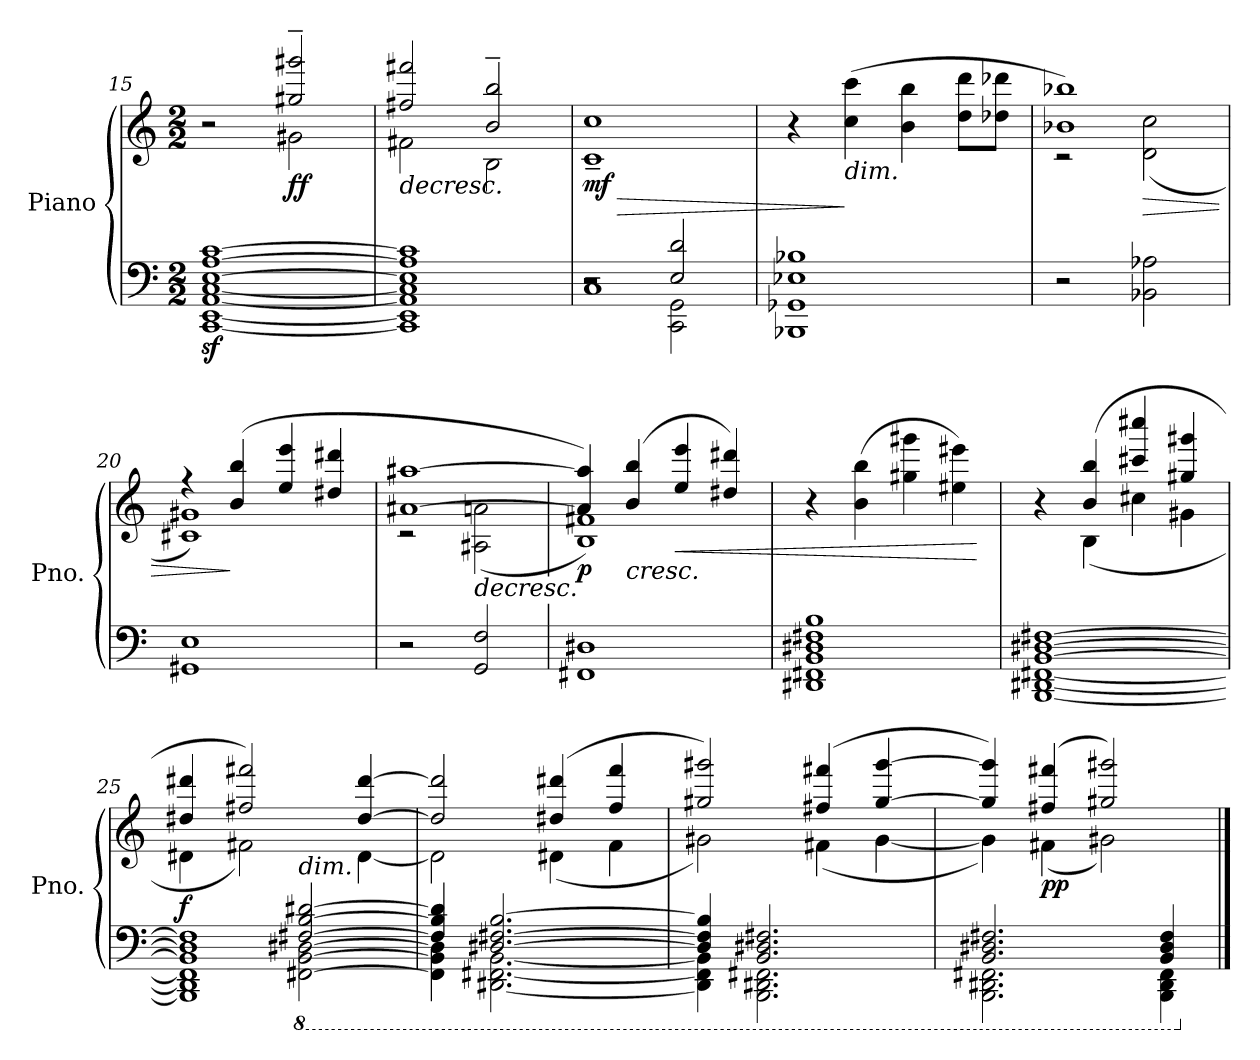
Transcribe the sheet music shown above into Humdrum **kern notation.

**kern	**kern	**dynam
*part1	*part1	*part1
*staff2	*staff1	*staff1/2
*I"Piano	*	*
*I'Pno.	*	*
!!LO:LB:g=z
*clefF4	*clefG2	*
*k[]	*k[]	*
*M2/2	*M2/2	*
=15	=15	=15
*	*^	*
[1CCz< [1EEz< [1AAz< [1Cz< [1Ez< [1Az< [1cz<	2r	2ryy	.
!	!	!	!LO:DY:b
.	2gg#X/~ 2ggg#X/~	2g#X\	ff
=16	=16	=16	=16
!	!	!	!LO:HP:b
1CC] 1EE] 1AA] 1C] 1E] 1A] 1c]	2ff#X/ 2fff#X/	2f#X\	>
.	2b/~ 2bb/~	2B\	.
=17	=17	=17	=17
*^	*	*	*
*	*^	*	*	*
!	!	!	!	!	!LO:HP:b
!	!	!	!	!	!LO:DY:n=1:b
*	*	*	*v	*v	*
2r	2r	1C~	1c~ 1cc~	> mf
2E/ 2d/	2CC\ 2GG\	.	.	.
*	*v	*v	*	*
=18	=18	=18	=18
1E-X 1B-X	1BBB-X 1GG-X	4r	.
!	!	!LO:TX:b:i:t=dim.	!
.	.	(>4cc\ 4ccc\	]
.	.	4b\ 4bb\	.
.	.	8dd\ 8ddd\L	.
.	.	8dd-X\ 8ddd-X\J	.
*v	*v	*	*
!!LO:PB:g=z
=19	=19	=19
*	*^	*
2r	1b-X 1bb-X)	2r	.
!	!	!	!LO:HP:b
2BB-X\ 2A-X\	.	(<2d\ 2cc\	>
=20	=20	=20	=20
1GG#X 1E	4r	1c#X 1g#X)	.
.	(>4b/ 4bb/	.	]
.	4ee/ 4eee/	.	.
.	4dd#X/ 4ddd#X/	.	.
=21	=21	=21	=21
2r	[1a#X [1aa#X	2r	.
!	!	!	!LO:HP:b
2GG/ 2F/	.	(<2A#X\ 2an\	>
=22	=22	=22	=22
!	!	!	!LO:DY:b
1FF#X 1D#X	4a#/] 4aa#/])	1B 1f#X)	p
!	!	!	!LO:HP:n=1:b
.	(>4b/ 4bb/	.	] <
!	!	!	!LO:HP:b
.	4ee/ 4eee/	.	<
.	4dd#X/ 4ddd#X/)	.	.
*	*v	*v	*
.	.	]
!!LO:LB:g=z
=23	=23	=23
1DD#X 1FF#X 1BB 1D#X 1F#X 1B	4r	.
.	(>4b\ 4bb\	.
.	4gg#X\ 4ggg#X\	.
.	4ee#X\ 4eee#X\)	.
.	.	[
=24	=24	=24
*	*^	*
[1BBB [1DD#X [1FF#X [1BB [1D#X [1F#X	4r	4ryy	.
.	(>4b/ 4bb/	(<4B\	.
.	4ccc#X/ 4cccc#X/	4cc#X\	.
.	4gg#X/ 4ggg#X/	4g#X\	.
=25	=25	=25	=25
*^	*	*	*
*	*^	*	*	*
!	!	!	!	!	!LO:DY:b
4ryy	1BBB] 1DD#] 1FF#] 1BB] 1D#] 1F#]	2ryy	4dd#X/ 4ddd#X/	4d#X\	f
4ryy	.	.	2ff#X/ 2fff#X/)	2f#X\)	[
*8ba	*	*	*	*	*
!LO:TX:a:i:t=dim.	!	!	!	!	!
[2FF#X/ [2BB/ [2D#X/	.	[2FFF#X\ [2BBB\ [2DD#X\	.	.	.
.	.	.	[4dd#/ [4ddd#/	[4d#\	.
*	*v	*v	*	*	*
=26	=26	=26	=26	=26
4FF#/] 4BB/] 4D#/]	4FFF#\] 4BBB\] 4DD#\]	2dd#/] 2ddd#/]	2d#\]	.
[2.DD#X/ [2.FF#X/ [2.BB/	[2.DDD#X\ [2.FFF#X\ [2.BBB\	.	.	.
.	.	(>4dd#X/ 4ddd#X/	(<4d#X\	.
.	.	4ff/ 4fff/	4f\	.
=27	=27	=27	=27	=27
4DD#/] 4FF#/] 4BB/]	4DDD#\] 4FFF#\] 4BBB\]	2gg#X/ 2ggg#X/)	2g#X\)	.
2.BBB/ 2.DD#X/ 2.FF#X/	2.BBBB\ 2.DDD#X\ 2.FFF#X\	.	.	.
.	.	(>4ff#X/ 4fff#X/	(<4f#X\	.
.	.	[4gg#/ [4ggg#/	[4g#\	.
!!LO:LB:g=z	!!
=28	=28	=28	=28	=28
2.BBB/ 2.DD#X/ 2.FF#X/	2.BBBB\ 2.DDD#X\ 2.FFF#X\	4gg#/] 4ggg#/])	4g#\])	.
!	!	!	!	!LO:DY:b
.	.	(>4ff#X/ 4fff#X/	(<4f#X\	pp
.	.	2gg#X/ 2ggg#X/)	2g#X\)	.
4BBB/ 4DD#/ 4FF#/	4BBBB\ 4DDD#\ 4FFF#\	.	.	.
*	*	*v	*v	*
*X8ba	*	*	*
*v	*v	*	*
==	==	==
*-	*-	*-
